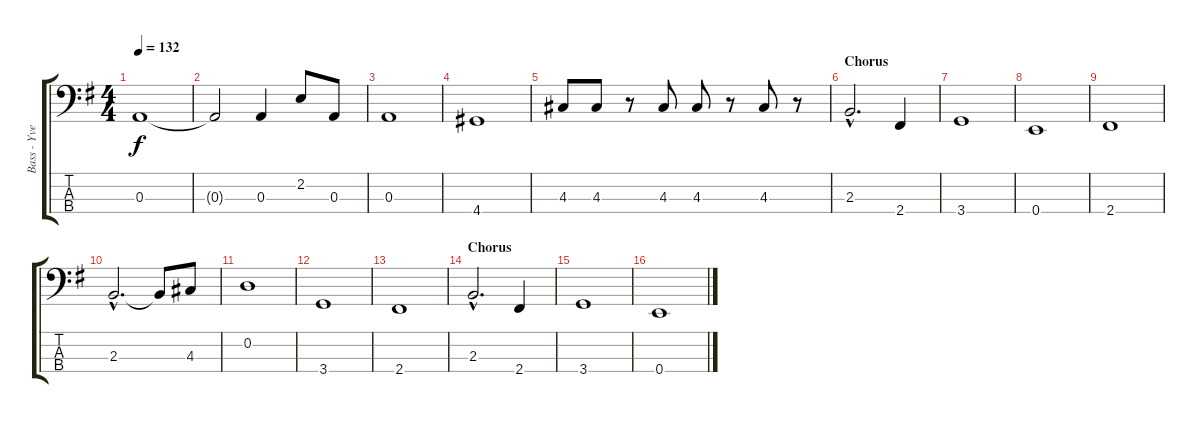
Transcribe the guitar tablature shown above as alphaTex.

\track ("Bass - Yves Huts" "Bass - Yve") {instrument electricbasspick}
\staff {score tabs}
\tuning (G2 D2 A1 E1) {hide}
\ts (4 4)
\tempo 132
\clef f4
\ks g
0.3.1{dy f} |
0.3{t}.2 0.3.4 2.2.8 0.3.8 |
0.3.1 |
4.4.1 |
4.3.8 4.3.8 r.8 4.3.8 4.3.8 r.8 4.3.8 r.8 |
\section ("" "Chorus")
2.3{hac}.2{d} 2.4.4 |
3.4.1 |
0.4.1 |
2.4.1 |
2.3{hac}.2{d} 2.3{t}.8 4.3.8 |
0.2.1 |
3.4.1 |
2.4.1 |
\section ("" "Chorus")
2.3{hac}.2{d} 2.4.4 |
3.4.1 |
0.4.1
